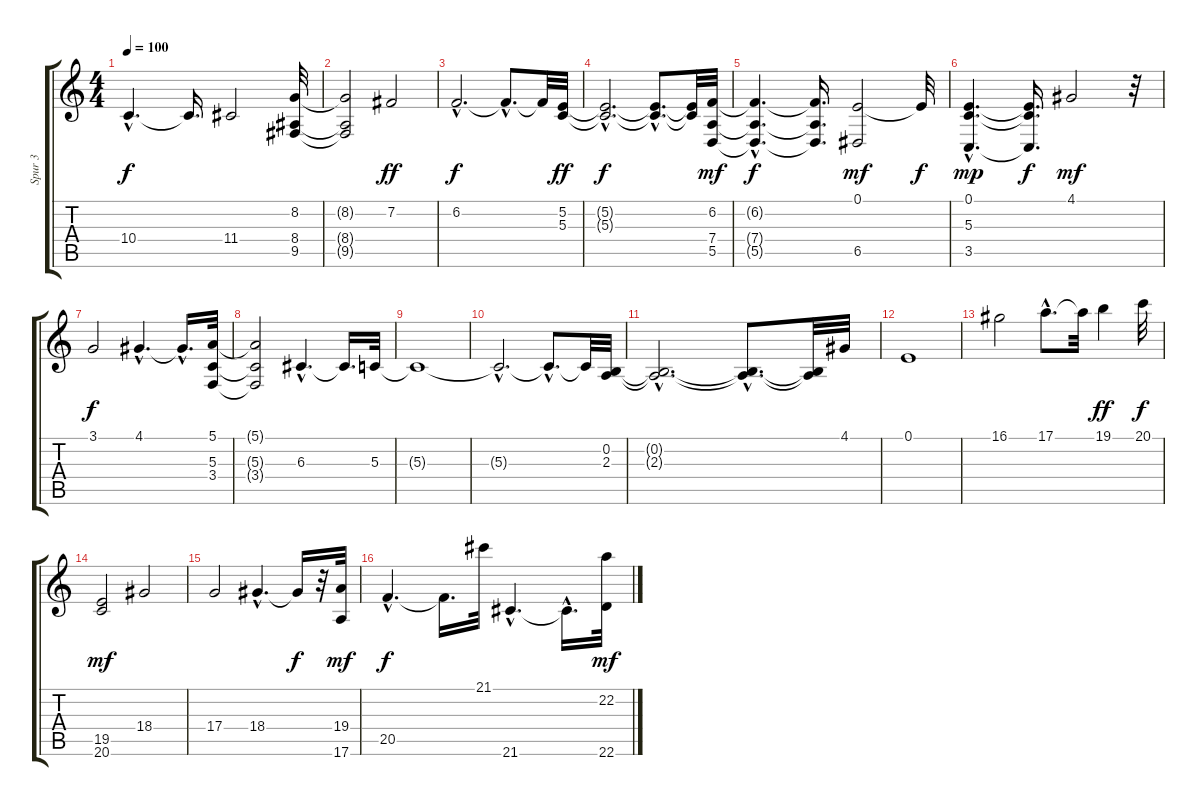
\track ("Spur 3" "Spur 3") {instrument stringensemble1}
\staff {score tabs}
\tuning (E4 B3 G3 D3 A2 E2) {hide}
\ts (4 4)
\tempo 100
\clef g2
\ks c
10.4{hac t}.4{d dy f} 10.4{t}.16{d} 11.4.2 (8.2 8.4 9.5).32 |
(8.2{t} 8.4{t} 9.5{t}).2 7.2.2{dy ff} |
6.2{hac}.2{d dy f} 6.2{hac t}.8{d} 6.2{t}.32 (5.2 5.3).32{dy ff} |
(5.2{hac t} 5.3{hac t}).2{d dy f} (5.2{hac t} 5.3{hac t}).8{d} (5.2{t} 5.3{t}).32 (6.2 7.4 5.5).32{dy mf} |
(6.2{hac t} 7.4{hac t} 5.5{hac t}).4{d dy f} (6.2{t} 7.4{t} 5.5{t}).16{d} (0.1 6.5).2{dy mf} 0.1{t}.32{dy f} |
(0.1{hac} 5.3{hac} 3.5{hac}).4{d dy mp} (0.1{t} 5.3{t} 3.5{t}).16{d dy f} 4.1.2{dy mf} r.32 |
3.1.2{dy f} 4.1{hac}.4{d} 4.1{hac t}.16{d} (5.1 5.3 3.4).32 |
(5.1{t} 5.3{t} 3.4{t}).2 6.3{hac}.4{d} 6.3{t}.16{d} 5.3.32 |
5.3{t}.1 |
5.3{hac t}.2{d} 5.3{hac t}.8{d} 5.3{t}.32 (0.2 2.3).32 |
(0.2{hac t} 2.3{hac t}).2{d} (0.2{hac t} 2.3{hac t}).8{d} (0.2{t} 2.3{t}).32 4.1.32 |
0.1.1 |
16.1.2 17.1{hac}.8{d} 17.1{t}.32 19.1.4{dy ff} 20.1.32{dy f} |
(19.5 20.6).2{dy mf} 18.4.2 |
17.4.2 18.4{hac}.4{d} 18.4{t}.16{dy f} r.32 (19.4 17.6).32{dy mf} |
20.5{hac}.4{d dy f} 20.5{t}.16{d} 21.1.32 21.6{hac}.4{d} 21.6{hac t}.16{d} (22.2 22.6).32{dy mf}
